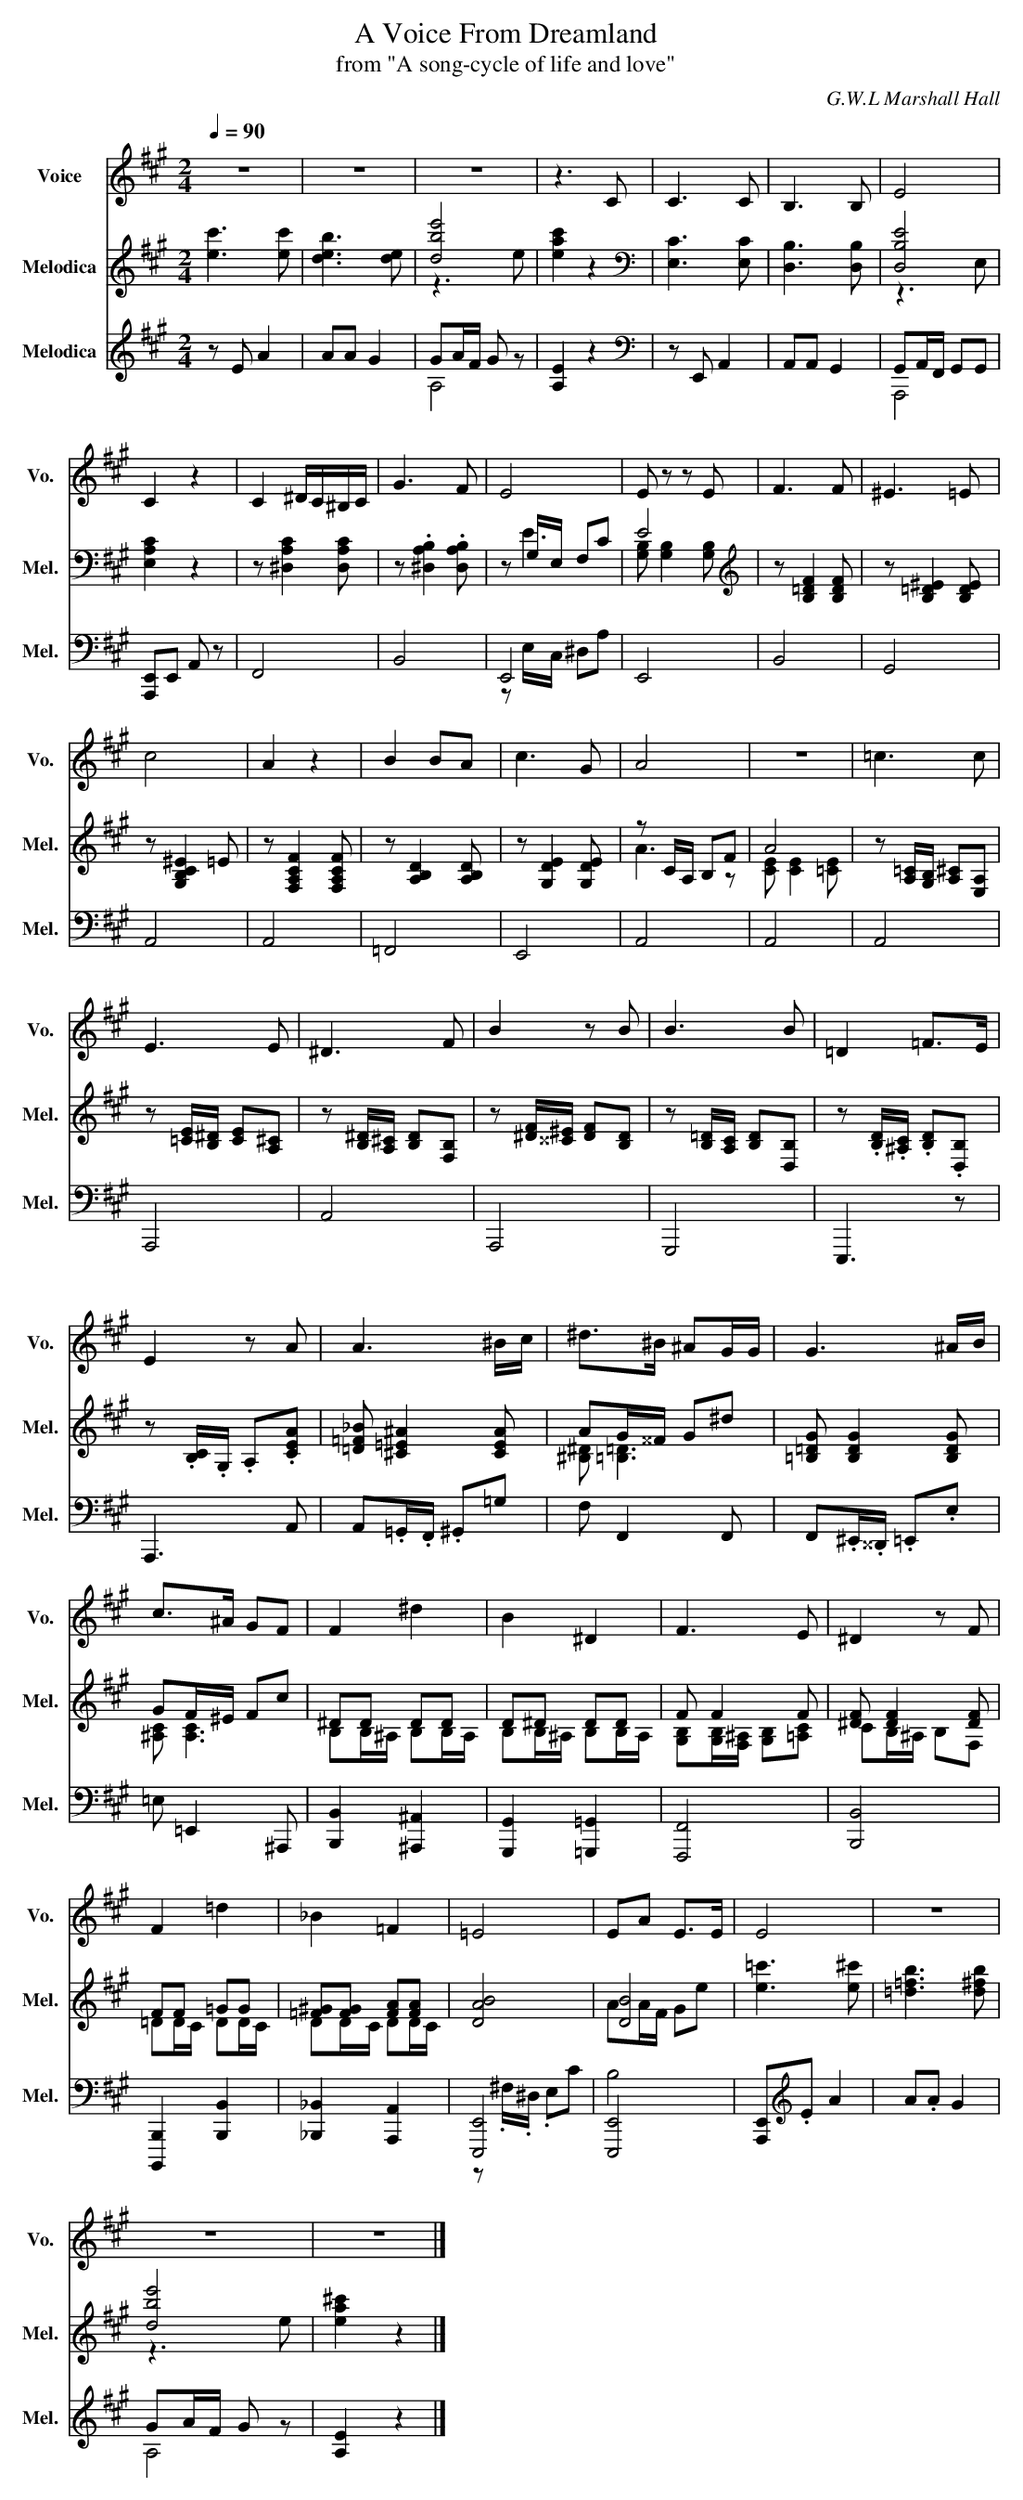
X:1
T:A Voice From Dreamland
T:from "A song-cycle of life and love"
C:G.W.L Marshall Hall
Q:1/4=90
%%score 1 ( 2 3 ) ( 4 5 )
L:1/8
M:2/4
K:A
V:1 treble nm="Voice" snm="Vo."
V:2 treble nm="Melodica" snm="Mel."
V:3 treble
V:4 treble nm="Melodica" snm="Mel."
V:5 treble
V:1
[I: MIDI=program 42] z4 | z4 | z4 | z3 C | C3 C | B,3 B, | E4 |$ C2 z2 | C2 ^D/C/^B,/C/ | G3 F | E4 | E z z E | F3 F |
^E3 =E |$ c4 | A2 z2 | B2 BA | c3 G | A4 | z4 | =c3 c |$ E3 E | ^D3 F | B2 z B | B3 B |
=D2 =F>E |$ E2 z A | A3 ^B/c/ | ^d>^B ^AG/G/ | G3 ^A/B/ |$ c>^A GF | F2 ^d2 | B2 ^D2 | F3 E |
^D2 z F |$ F2 =d2 | _B2 =F2 | =E4 | EA E>E | E4 | z4 |$ z4 | z4 |]
V:2
[ec']3 [ec'] | [deb]3 [de] | [dbe']4 | [eac']2 z2 |[K:bass] [E,C]3 [E,C] | [D,B,]3 [D,B,] |
[D,B,E]4 |$ [E,A,C]2 z2 | z [^D,A,C]2 [D,A,C] | z .[^D,A,B,]2 .[D,A,B,] | z G,/E,/ F,C | E4 |
[K:treble] z [B,=DF]2 [B,DF] | z [B,=D^E]2 [B,DE] |$ z [G,B,C^E]2 =E | z [F,A,CF]2 [F,A,CF] |
z [A,B,D]2 [A,B,D] | z [G,DE]2 [G,DE] | z C/A,/ B,F | A4 | z [A,=C]/[G,B,]/ [A,^C][E,A,] |$
z [=CE]/[B,^D]/ [CE][A,^C] | z [B,^D]/[A,^C]/ [B,D][F,B,] | z [^DF]/[^^C^E]/ [DF][B,D] |
z [B,=D]/[A,C]/ [B,D][D,B,] | z .[B,D]/.[^A,C]/ .[B,D].[D,B,] |$ z .[B,C]/.G,/ .A,.[CEA] |
[=D=F_B] [^C=E^A]2 [CEA] | AG/^^F/ G^d | [=B,=DG] [B,DG]2 [B,DG] |$ GF/^E/ Fc | ^DD DD | D^D DD |
F F2 F | [^DF] [DF]2 [DF] |$ FF =GG | [=F^G][FG] [FA][FA] | [DAB]4 | [DB]4 | [e=c']3 [e^c'] |
[=d=fb]3 [d^fb] |$ [dbe']4 | [ea^c']2 z2 |]
V:3
x4 | x4 | z3 e | x4 |[K:bass] x4 | x4 | z3 E, |$ x4 | x4 | x4 | z E3 | [G,B,] [G,B,]2 [G,B,] |
[K:treble] x4 | x4 |$ x4 | x4 | x4 | x4 | A3 z | [CE] [CE]2 [=CE] | x4 |$ x4 | x4 | x4 | x4 | x4 |$
x4 | x4 | [^B,^D] [=B,=D]3 | x4 |$ [^A,C] [A,C]3 | B,B,/^A,/ B,B,/A,/ | B,B,/^A,/ B,B,/A,/ |
[G,B,][G,B,]/[F,^A,]/ [G,B,][=A,C] | CB,/^A,/ B,F, |$ =DD/C/ DD/C/ | DD/C/ DD/C/ | x4 | AA/F/ Ge |
x4 | x4 |$ z3 e | x4 |]
V:4
z E A2 | AA G2 | GA/F/ G z | [A,E]2 z2 |[K:bass] z E,, A,,2 | A,,A,, G,,2 | G,,A,,/F,,/ G,,G,, |$
[A,,,E,,]E,, A,, z | F,,4 | B,,4 | E,,4 | E,,4 | B,,4 | G,,4 |$ A,,4 | A,,4 | =F,,4 | E,,4 |
A,,4 | A,,4 | A,,4 |$ A,,,4 | A,,4 | A,,,4 | G,,,4 | E,,,3 z |$ A,,,3 A,, |
A,,.=G,,/.F,,/ .^G,,=G, | F, F,,2 F,, | F,,.^E,,/.^^D,,/ .=E,,.E, |$ =E, =E,,2 ^A,,, |
[B,,,B,,]2 [^A,,,^A,,]2 | [G,,,G,,]2 [=G,,,=G,,]2 | [F,,,F,,]4 | [B,,,B,,]4 |$
[B,,,,B,,,]2 [B,,,B,,]2 | [_B,,,_B,,]2 [A,,,A,,]2 | [E,,,E,,]4 | [E,,,E,,]4 |
[A,,,E,,][K:treble].E A2 | A.A G2 |$ GA/F/ G z | [A,E]2 z2 |]
V:5
x4 | x4 | A,4 | x4 |[K:bass] x4 | x4 | A,,,4 |$ x4 | x4 | x4 | z E,/C,/ ^D,A, | x4 | x4 | x4 |$
x4 | x4 | x4 | x4 | x4 | x4 | x4 |$ x4 | x4 | x4 | x4 | x4 |$ x4 | x4 | x4 | x4 |$ x4 | x4 | x4 |
x4 | x4 |$ x4 | x4 | z .^F,/.^D,/ .E,C | B,4 | x[K:treble] x3 | x4 |$ A,4 | x4 |]
